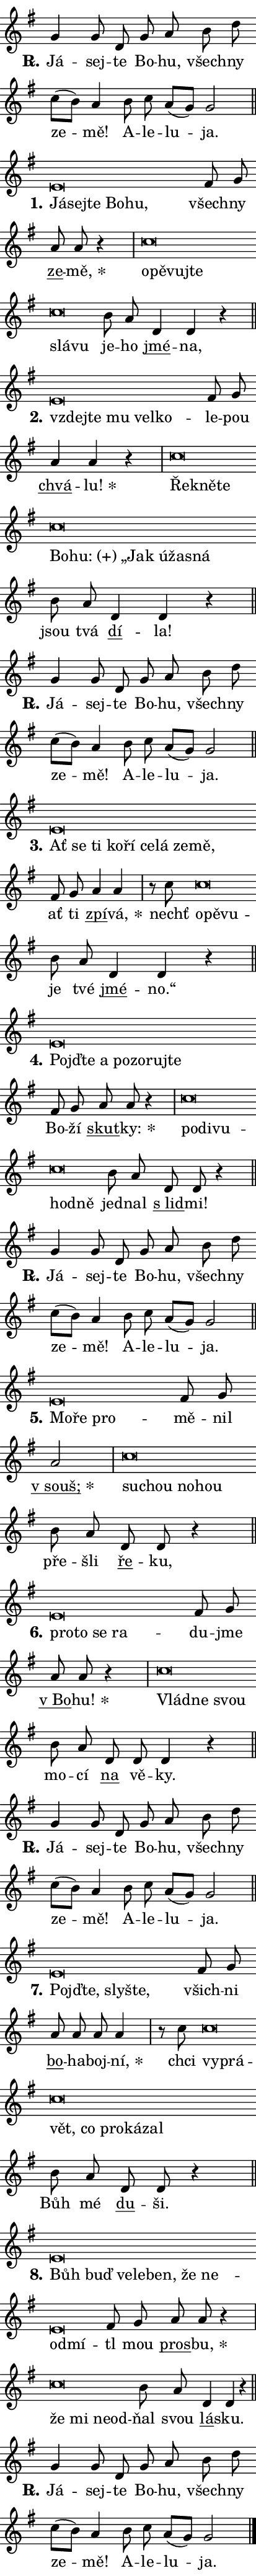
\version "2.22.1"
\header { tagline = "" }
\paper {
  indent = 0\cm
  top-margin = 0\cm
  right-margin = 0\cm
  bottom-margin = 0\cm
  left-margin = 0\cm
  paper-width = 7\cm
  page-breaking = #ly:one-page-breaking
  system-system-spacing.basic-distance = #11
  score-system-spacing.basic-distance = #11.3
  ragged-last = ##f
}


%% Author: Thomas Morley
%% https://lists.gnu.org/archive/html/lilypond-user/2020-05/msg00002.html
#(define (line-position grob)
"Returns position of @var[grob} in current system:
   @code{'start}, if at first time-step
   @code{'end}, if at last time-step
   @code{'middle} otherwise
"
  (let* ((col (ly:item-get-column grob))
         (ln (ly:grob-object col 'left-neighbor))
         (rn (ly:grob-object col 'right-neighbor))
         (col-to-check-left (if (ly:grob? ln) ln col))
         (col-to-check-right (if (ly:grob? rn) rn col))
         (break-dir-left
           (and
             (ly:grob-property col-to-check-left 'non-musical #f)
             (ly:item-break-dir col-to-check-left)))
         (break-dir-right
           (and
             (ly:grob-property col-to-check-right 'non-musical #f)
             (ly:item-break-dir col-to-check-right))))
        (cond ((eqv? 1 break-dir-left) 'start)
              ((eqv? -1 break-dir-right) 'end)
              (else 'middle))))

#(define (tranparent-at-line-position vctor)
  (lambda (grob)
  "Relying on @code{line-position} select the relevant enry from @var{vctor}.
Used to determine transparency,"
    (case (line-position grob)
      ((end) (not (vector-ref vctor 0)))
      ((middle) (not (vector-ref vctor 1)))
      ((start) (not (vector-ref vctor 2))))))

noteHeadBreakVisibility =
#(define-music-function (break-visibility)(vector?)
"Makes @code{NoteHead}s transparent relying on @var{break-visibility}"
#{
  \override NoteHead.transparent =
    #(tranparent-at-line-position break-visibility)
#})

#(define delete-ledgers-for-transparent-note-heads
  (lambda (grob)
    "Reads whether a @code{NoteHead} is transparent.
If so this @code{NoteHead} is removed from @code{'note-heads} from
@var{grob}, which is supposed to be @code{LedgerLineSpanner}.
As a result ledgers are not printed for this @code{NoteHead}"
    (let* ((nhds-array (ly:grob-object grob 'note-heads))
           (nhds-list
             (if (ly:grob-array? nhds-array)
                 (ly:grob-array->list nhds-array)
                 '()))
           ;; Relies on the transparent-property being done before
           ;; Staff.LedgerLineSpanner.after-line-breaking is executed.
           ;; This is fragile ...
           (to-keep
             (remove
               (lambda (nhd)
                 (ly:grob-property nhd 'transparent #f))
               nhds-list)))
      ;; TODO find a better method to iterate over grob-arrays, similiar
      ;; to filter/remove etc for lists
      ;; For now rebuilt from scratch
      (set! (ly:grob-object grob 'note-heads)  '())
      (for-each
        (lambda (nhd)
          (ly:pointer-group-interface::add-grob grob 'note-heads nhd))
        to-keep))))

hideNotes = {
  \noteHeadBreakVisibility #begin-of-line-visible
}
unHideNotes = {
  \noteHeadBreakVisibility #all-visible
}

% work-around for resetting accidentals
% https://lilypond.org/doc/v2.23/Documentation/notation/displaying-rhythms#unmetered-music
cadenzaMeasure = {
  \cadenzaOff
  \partial 1024 s1024
  \cadenzaOn
}

#(define-markup-command (accent layout props text) (markup?)
  "Underline accented syllable"
  (interpret-markup layout props
    #{\markup \override #'(offset . 4.3) \underline { #text }#}))

responsum = \markup \concat {
  "R" \hspace #-1.05 \path #0.1 #'((moveto 0 0.07) (lineto 0.9 0.8)) \hspace #0.05 "."
}

\layout {
    \context {
        \Staff
        \remove "Time_signature_engraver"
        \override LedgerLineSpanner.after-line-breaking = #delete-ledgers-for-transparent-note-heads
    }
    \context {
        \Voice {
            \override NoteHead.output-attributes = #'((class . "notehead"))
            \override Hairpin.height = #0.55
        }
    }
    \context {
        \Lyrics {
            \override StanzaNumber.output-attributes = #'((class . "stanzanumber"))
            \override LyricSpace.minimum-distance = #0.9
            \override LyricText.font-name = #"TeX Gyre Schola"
            \override LyricText.font-size = 1
            \override StanzaNumber.font-name = #"TeX Gyre Schola Bold"
            \override StanzaNumber.font-size = 1
        }
    }
}

% magnetic-lyrics.ily
%
%   written by
%     Jean Abou Samra <jean@abou-samra.fr>
%     Werner Lemberg <wl@gnu.org>
%
%   adapted by
%     Jiri Hon <jiri.hon@gmail.com>
%
% Version 2022-Apr-15

% https://www.mail-archive.com/lilypond-user@gnu.org/msg149350.html

#(define (Left_hyphen_pointer_engraver context)
   "Collect syllable-hyphen-syllable occurrences in lyrics and store
them in properties.  This engraver only looks to the left.  For
example, if the lyrics input is @code{foo -- bar}, it does the
following.

@itemize @bullet
@item
Set the @code{text} property of the @code{LyricHyphen} grob between
@q{foo} and @q{bar} to @code{foo}.

@item
Set the @code{left-hyphen} property of the @code{LyricText} grob with
text @q{foo} to the @code{LyricHyphen} grob between @q{foo} and
@q{bar}.
@end itemize

Use this auxiliary engraver in combination with the
@code{lyric-@/text::@/apply-@/magnetic-@/offset!} hook."
   (let ((hyphen #f)
         (text #f))
     (make-engraver
      (acknowledgers
       ((lyric-syllable-interface engraver grob source-engraver)
        (set! text grob)))
      (end-acknowledgers
       ((lyric-hyphen-interface engraver grob source-engraver)
        ;(when (not (grob::has-interface grob 'lyric-space-interface))
          (set! hyphen grob)));)
      ((stop-translation-timestep engraver)
       (when (and text hyphen)
         (ly:grob-set-object! text 'left-hyphen hyphen))
       (set! text #f)
       (set! hyphen #f)))))

#(define (lyric-text::apply-magnetic-offset! grob)
   "If the space between two syllables is less than the value in
property @code{LyricText@/.details@/.squash-threshold}, move the right
syllable to the left so that it gets concatenated with the left
syllable.

Use this function as a hook for
@code{LyricText@/.after-@/line-@/breaking} if the
@code{Left_@/hyphen_@/pointer_@/engraver} is active."
   (let ((hyphen (ly:grob-object grob 'left-hyphen #f)))
     (when hyphen
       (let ((left-text (ly:spanner-bound hyphen LEFT)))
         (when (grob::has-interface left-text 'lyric-syllable-interface)
           (let* ((common (ly:grob-common-refpoint grob left-text X))
                  (this-x-ext (ly:grob-extent grob common X))
                  (left-x-ext
                   (begin
                     ;; Trigger magnetism for left-text.
                     (ly:grob-property left-text 'after-line-breaking)
                     (ly:grob-extent left-text common X)))
                  ;; `delta` is the gap width between two syllables.
                  (delta (- (interval-start this-x-ext)
                            (interval-end left-x-ext)))
                  (details (ly:grob-property grob 'details))
                  (threshold (assoc-get 'squash-threshold details 0.2)))
             (when (< delta threshold)
               (let* (;; We have to manipulate the input text so that
                      ;; ligatures crossing syllable boundaries are not
                      ;; disabled.  For languages based on the Latin
                      ;; script this is essentially a beautification.
                      ;; However, for non-Western scripts it can be a
                      ;; necessity.
                      (lt (ly:grob-property left-text 'text))
                      (rt (ly:grob-property grob 'text))
                      (is-space (grob::has-interface hyphen 'lyric-space-interface))
                      (space (if is-space " " ""))
                      (space-markup (grob-interpret-markup grob " "))
                      (space-size (interval-length (ly:stencil-extent space-markup X)))
                      (extra-delta (if is-space space-size 0))
                      ;; Append new syllable.
                      (ltrt-space (if (and (string? lt) (string? rt))
                                (string-append lt space rt)
                                (make-concat-markup (list lt space rt))))
                      ;; Right-align `ltrt` to the right side.
                      (ltrt-space-markup (grob-interpret-markup
                               grob
                               (make-translate-markup
                                (cons (interval-length this-x-ext) 0)
                                (make-right-align-markup ltrt-space)))))
                 (begin
                   ;; Don't print `left-text`.
                   (ly:grob-set-property! left-text 'stencil #f)
                   ;; Set text and stencil (which holds all collected
                   ;; syllables so far) and shift it to the left.
                   (ly:grob-set-property! grob 'text ltrt-space)
                   (ly:grob-set-property! grob 'stencil ltrt-space-markup)
                   (ly:grob-translate-axis! grob (- (- delta extra-delta)) X))))))))))


#(define (lyric-hyphen::displace-bounds-first grob)
   ;; Make very sure this callback isn't triggered too early.
   (let ((left (ly:spanner-bound grob LEFT))
         (right (ly:spanner-bound grob RIGHT)))
     (ly:grob-property left 'after-line-breaking)
     (ly:grob-property right 'after-line-breaking)
     (ly:lyric-hyphen::print grob)))

squashThreshold = #0.4

\layout {
  \context {
    \Lyrics
    \consists #Left_hyphen_pointer_engraver
    \override LyricText.after-line-breaking =
      #lyric-text::apply-magnetic-offset!
    \override LyricHyphen.stencil = #lyric-hyphen::displace-bounds-first
    \override LyricText.details.squash-threshold = \squashThreshold
    \override LyricHyphen.minimum-distance = 0
    \override LyricHyphen.minimum-length = \squashThreshold
  }
}

squash = \override LyricText.details.squash-threshold = 9999
unSquash = \override LyricText.details.squash-threshold = \squashThreshold

left = \override LyricText.self-alignment-X = #LEFT
unLeft = \revert LyricText.self-alignment-X

starOffset = #(lambda (grob) 
                (let ((x_offset (ly:self-alignment-interface::aligned-on-x-parent grob)))
                  (if (= x_offset 0) 0 (+ x_offset 1.2))))

star = #(define-music-function (syllable)(string?)
"Append star separator at the end of a syllable"
#{
  \once \override LyricText.X-offset = #starOffset
  \lyricmode { \markup {
    #syllable
    \override #'((font-name . "TeX Gyre Schola Bold")) \hspace #0.2 \lower #0.65 \larger "*"
  } }
#})

starAccent = #(define-music-function (syllable)(string?)
"Append star separator at the end of a syllable and make accent"
#{
  \once \override LyricText.X-offset = #starOffset
  \lyricmode { \markup {
    \accent #syllable
    \override #'((font-name . "TeX Gyre Schola Bold")) \hspace #0.2 \lower #0.65 \larger "*"
  } }
#})

breath = #(define-music-function (syllable)(string?)
"Append breathing indicator at the end of a syllable"
#{
  \lyricmode { \markup { #syllable "+" } }
#})

optionalBreath = #(define-music-function (syllable)(string?)
"Append optional breathing indicator at the end of a syllable"
#{
  \lyricmode { \markup { #syllable "(+)" } }
#})


\score {
    <<
        \new Voice = "melody" { \cadenzaOn \key g \major \relative { g'4 g8 d g a \bar "" b d \bar "" c[( b)] a4 \bar "" b8 c a[( g)] g2 \cadenzaMeasure \bar "||" \break } }
        \new Lyrics \lyricsto "melody" { \lyricmode { \set stanza = \responsum
Já -- sej -- te Bo -- hu, všech -- ny ze -- mě! A -- le -- lu -- ja. } }
    >>
    \layout {}
}

\score {
    <<
        \new Voice = "melody" { \cadenzaOn \key g \major \relative { e'\breve*1/16 \hideNotes \breve*1/16 \bar "" \breve*1/16 \bar "" \breve*1/16 \breve*1/16 \bar "" \unHideNotes fis8 g \bar "" a8 a r4 \cadenzaMeasure \bar "|" c\breve*1/16 \hideNotes \breve*1/16 \bar "" \breve*1/16 \bar "" \breve*1/16 \bar "" \breve*1/16 \breve*1/16 \bar "" \unHideNotes b8 a \bar "" d,4 d r \cadenzaMeasure \bar "||" \break } }
        \new Lyrics \lyricsto "melody" { \lyricmode { \set stanza = "1."
\left Já -- \squash sej -- te Bo -- hu, \unLeft \unSquash všech -- ny \markup \accent ze -- \star mě, \left o -- \squash pě -- vuj -- te slá -- vu \unLeft \unSquash je -- ho \markup \accent jmé -- na, } }
    >>
    \layout {}
}

\score {
    <<
        \new Voice = "melody" { \cadenzaOn \key g \major \relative { e'\breve*1/16 \hideNotes \breve*1/16 \bar "" \breve*1/16 \bar "" \breve*1/16 \breve*1/16 \bar "" \unHideNotes fis8 g \bar "" a4 a r \cadenzaMeasure \bar "|" c\breve*1/16 \hideNotes \breve*1/16 \bar "" \breve*1/16 \bar "" \breve*1/16 \bar "" \breve*1/16 \bar "" \breve*1/16 \bar "" \breve*1/16 \bar "" \breve*1/16 \breve*1/16 \bar "" \unHideNotes b8 a \bar "" d,4 d r \cadenzaMeasure \bar "||" \break } }
        \new Lyrics \lyricsto "melody" { \lyricmode { \set stanza = "2."
\left vzdej -- \squash te mu vel -- ko -- \unLeft \unSquash le -- pou \markup \accent chvá -- \star lu! \left Ře -- \squash kně -- te Bo -- \optionalBreath hu: „Jak ú -- ža -- sná \unLeft \unSquash jsou tvá \markup \accent dí -- la! } }
    >>
    \layout {}
}

\score {
    <<
        \new Voice = "melody" { \cadenzaOn \key g \major \relative { g'4 g8 d g a \bar "" b d \bar "" c[( b)] a4 \bar "" b8 c a[( g)] g2 \cadenzaMeasure \bar "||" \break } }
        \new Lyrics \lyricsto "melody" { \lyricmode { \set stanza = \responsum
Já -- sej -- te Bo -- hu, všech -- ny ze -- mě! A -- le -- lu -- ja. } }
    >>
    \layout {}
}

\score {
    <<
        \new Voice = "melody" { \cadenzaOn \key g \major \relative { e'\breve*1/16 \hideNotes \breve*1/16 \bar "" \breve*1/16 \bar "" \breve*1/16 \bar "" \breve*1/16 \bar "" \breve*1/16 \bar "" \breve*1/16 \bar "" \breve*1/16 \breve*1/16 \bar "" \unHideNotes fis8 g \bar "" a4 a4 \cadenzaMeasure \bar "|" r8 c8 c\breve*1/16 \hideNotes \breve*1/16 \breve*1/16 \bar "" \unHideNotes b8 a \bar "" d,4 d r \cadenzaMeasure \bar "||" \break } }
        \new Lyrics \lyricsto "melody" { \lyricmode { \set stanza = "3."
\left Ať \squash se ti ko -- ří ce -- lá ze -- mě, \unLeft \unSquash ať ti \markup \accent zpí -- \star vá, nechť \left o -- \squash pě -- vu -- \unLeft \unSquash je tvé \markup \accent jmé -- no.“ } }
    >>
    \layout {}
}

\score {
    <<
        \new Voice = "melody" { \cadenzaOn \key g \major \relative { e'\breve*1/16 \hideNotes \breve*1/16 \bar "" \breve*1/16 \bar "" \breve*1/16 \bar "" \breve*1/16 \bar "" \breve*1/16 \breve*1/16 \bar "" \unHideNotes fis8 g \bar "" a8 a r4 \cadenzaMeasure \bar "|" c\breve*1/16 \hideNotes \breve*1/16 \bar "" \breve*1/16 \bar "" \breve*1/16 \breve*1/16 \bar "" \unHideNotes b8 a \bar "" d,8 d r4 \cadenzaMeasure \bar "||" \break } }
        \new Lyrics \lyricsto "melody" { \lyricmode { \set stanza = "4."
\left Pojď -- \squash te a po -- zo -- ruj -- te \unLeft \unSquash Bo -- ží \markup \accent skut -- \star ky: \left po -- \squash di -- vu -- hod -- ně \unLeft \unSquash jed -- nal \markup \accent "s lid" -- mi! } }
    >>
    \layout {}
}

\score {
    <<
        \new Voice = "melody" { \cadenzaOn \key g \major \relative { g'4 g8 d g a \bar "" b d \bar "" c[( b)] a4 \bar "" b8 c a[( g)] g2 \cadenzaMeasure \bar "||" \break } }
        \new Lyrics \lyricsto "melody" { \lyricmode { \set stanza = \responsum
Já -- sej -- te Bo -- hu, všech -- ny ze -- mě! A -- le -- lu -- ja. } }
    >>
    \layout {}
}

\score {
    <<
        \new Voice = "melody" { \cadenzaOn \key g \major \relative { e'\breve*1/16 \hideNotes \breve*1/16 \breve*1/16 \bar "" \unHideNotes fis8 g \bar "" a2 \cadenzaMeasure \bar "|" c\breve*1/16 \hideNotes \breve*1/16 \bar "" \breve*1/16 \breve*1/16 \bar "" \unHideNotes b8 a \bar "" d,8 d r4 \cadenzaMeasure \bar "||" \break } }
        \new Lyrics \lyricsto "melody" { \lyricmode { \set stanza = "5."
\left Mo -- \squash ře pro -- \unLeft \unSquash mě -- nil \starAccent "v souš;" \left su -- \squash chou no -- hou \unLeft \unSquash pře -- šli \markup \accent ře -- ku, } }
    >>
    \layout {}
}

\score {
    <<
        \new Voice = "melody" { \cadenzaOn \key g \major \relative { e'\breve*1/16 \hideNotes \breve*1/16 \bar "" \breve*1/16 \breve*1/16 \bar "" \unHideNotes fis8 g \bar "" a a r4 \cadenzaMeasure \bar "|" c\breve*1/16 \hideNotes \breve*1/16 \breve*1/16 \bar "" \unHideNotes b8 a \bar "" d, d d4 r \cadenzaMeasure \bar "||" \break } }
        \new Lyrics \lyricsto "melody" { \lyricmode { \set stanza = "6."
\left pro -- \squash to se ra -- \unLeft \unSquash du -- jme \markup \accent "v Bo" -- \star hu! \left Vlád -- \squash ne svou \unLeft \unSquash mo -- cí \markup \accent na vě -- ky. } }
    >>
    \layout {}
}

\score {
    <<
        \new Voice = "melody" { \cadenzaOn \key g \major \relative { g'4 g8 d g a \bar "" b d \bar "" c[( b)] a4 \bar "" b8 c a[( g)] g2 \cadenzaMeasure \bar "||" \break } }
        \new Lyrics \lyricsto "melody" { \lyricmode { \set stanza = \responsum
Já -- sej -- te Bo -- hu, všech -- ny ze -- mě! A -- le -- lu -- ja. } }
    >>
    \layout {}
}

\score {
    <<
        \new Voice = "melody" { \cadenzaOn \key g \major \relative { e'\breve*1/16 \hideNotes \breve*1/16 \bar "" \breve*1/16 \breve*1/16 \bar "" \unHideNotes fis8 g \bar "" a a a a4 \cadenzaMeasure \bar "|" r8 c8 c\breve*1/16 \hideNotes \breve*1/16 \bar "" \breve*1/16 \bar "" \breve*1/16 \bar "" \breve*1/16 \bar "" \breve*1/16 \breve*1/16 \bar "" \unHideNotes b8 a \bar "" d,8 d r4 \cadenzaMeasure \bar "||" \break } }
        \new Lyrics \lyricsto "melody" { \lyricmode { \set stanza = "7."
\left Pojď -- \squash te, sly -- šte, \unLeft \unSquash všich -- ni \markup \accent bo -- ha -- boj -- \star ní, chci \left vy -- \squash prá -- vět, co pro -- ká -- zal \unLeft \unSquash Bůh mé \markup \accent du -- ši. } }
    >>
    \layout {}
}

\score {
    <<
        \new Voice = "melody" { \cadenzaOn \key g \major \relative { e'\breve*1/16 \hideNotes \breve*1/16 \bar "" \breve*1/16 \bar "" \breve*1/16 \bar "" \breve*1/16 \bar "" \breve*1/16 \bar "" \breve*1/16 \bar "" \breve*1/16 \breve*1/16 \bar "" \unHideNotes fis8 g \bar "" a8 a r4 \cadenzaMeasure \bar "|" c\breve*1/16 \hideNotes \breve*1/16 \bar "" \breve*1/16 \breve*1/16 \bar "" \unHideNotes b8 a \bar "" d,4 d r \cadenzaMeasure \bar "||" \break } }
        \new Lyrics \lyricsto "melody" { \lyricmode { \set stanza = "8."
\left Bůh \squash buď ve -- le -- ben, že ne -- od -- mí -- \unLeft \unSquash tl mou \markup \accent pros -- \star bu, \left že \squash mi ne -- od -- \unLeft \unSquash ňal svou \markup \accent lá -- sku. } }
    >>
    \layout {}
}

\score {
    <<
        \new Voice = "melody" { \cadenzaOn \key g \major \relative { g'4 g8 d g a \bar "" b d \bar "" c[( b)] a4 \bar "" b8 c a[( g)] g2 \cadenzaMeasure \bar "||" \break } \bar "|." }
        \new Lyrics \lyricsto "melody" { \lyricmode { \set stanza = \responsum
Já -- sej -- te Bo -- hu, všech -- ny ze -- mě! A -- le -- lu -- ja. } }
    >>
    \layout {}
}
